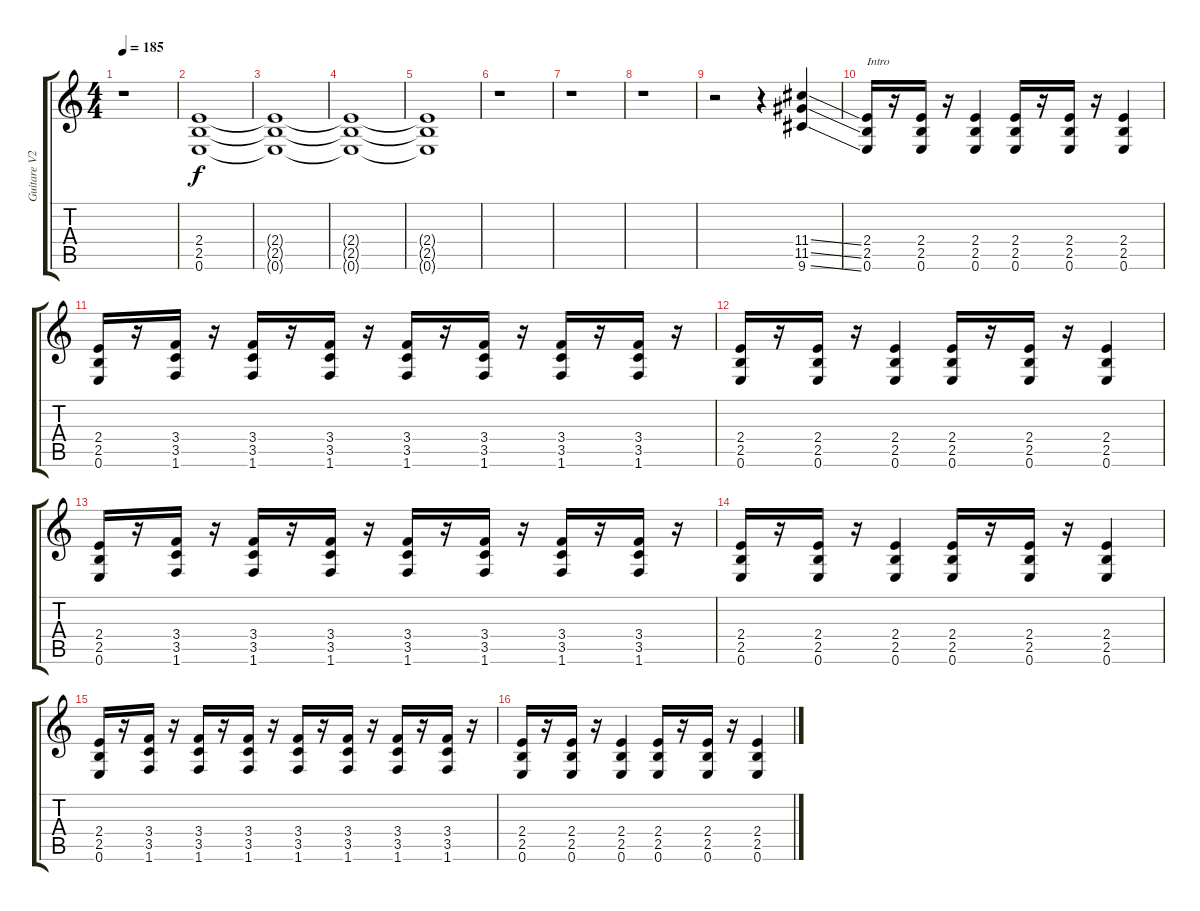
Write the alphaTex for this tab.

\track ("Guitare V2 Live" "Guitare V2") {instrument overdrivenguitar}
\staff {score tabs}
\tuning (E4 B3 G3 D3 A2 E2) {hide}
\ts (4 4)
\tempo 185
\clef g2
\ks c
r.1{dy f instrument overdrivenguitar} |
(2.4 2.5 0.6).1 |
(2.4{t} 2.5{t} 0.6{t}).1 |
(2.4{t} 2.5{t} 0.6{t}).1 |
(2.4{t} 2.5{t} 0.6{t}).1 |
r.1 |
r.1 |
r.1 |
r.2 r.4 (11.4{ss} 11.5{ss} 9.6{ss}).4 |
(2.4 2.5 0.6).16{txt "Intro"} r.16 (2.4 2.5 0.6).16 r.16 (2.4 2.5 0.6).4 (2.4 2.5 0.6).16 r.16 (2.4 2.5 0.6).16 r.16 (2.4 2.5 0.6).4 |
(2.4 2.5 0.6).16 r.16 (3.4 3.5 1.6).16 r.16 (3.4 3.5 1.6).16 r.16 (3.4 3.5 1.6).16 r.16 (3.4 3.5 1.6).16 r.16 (3.4 3.5 1.6).16 r.16 (3.4 3.5 1.6).16 r.16 (3.4 3.5 1.6).16 r.16 |
(2.4 2.5 0.6).16 r.16 (2.4 2.5 0.6).16 r.16 (2.4 2.5 0.6).4 (2.4 2.5 0.6).16 r.16 (2.4 2.5 0.6).16 r.16 (2.4 2.5 0.6).4 |
(2.4 2.5 0.6).16 r.16 (3.4 3.5 1.6).16 r.16 (3.4 3.5 1.6).16 r.16 (3.4 3.5 1.6).16 r.16 (3.4 3.5 1.6).16 r.16 (3.4 3.5 1.6).16 r.16 (3.4 3.5 1.6).16 r.16 (3.4 3.5 1.6).16 r.16 |
(2.4 2.5 0.6).16 r.16 (2.4 2.5 0.6).16 r.16 (2.4 2.5 0.6).4 (2.4 2.5 0.6).16 r.16 (2.4 2.5 0.6).16 r.16 (2.4 2.5 0.6).4 |
(2.4 2.5 0.6).16 r.16 (3.4 3.5 1.6).16 r.16 (3.4 3.5 1.6).16 r.16 (3.4 3.5 1.6).16 r.16 (3.4 3.5 1.6).16 r.16 (3.4 3.5 1.6).16 r.16 (3.4 3.5 1.6).16 r.16 (3.4 3.5 1.6).16 r.16 |
(2.4 2.5 0.6).16 r.16 (2.4 2.5 0.6).16 r.16 (2.4 2.5 0.6).4 (2.4 2.5 0.6).16 r.16 (2.4 2.5 0.6).16 r.16 (2.4 2.5 0.6).4
